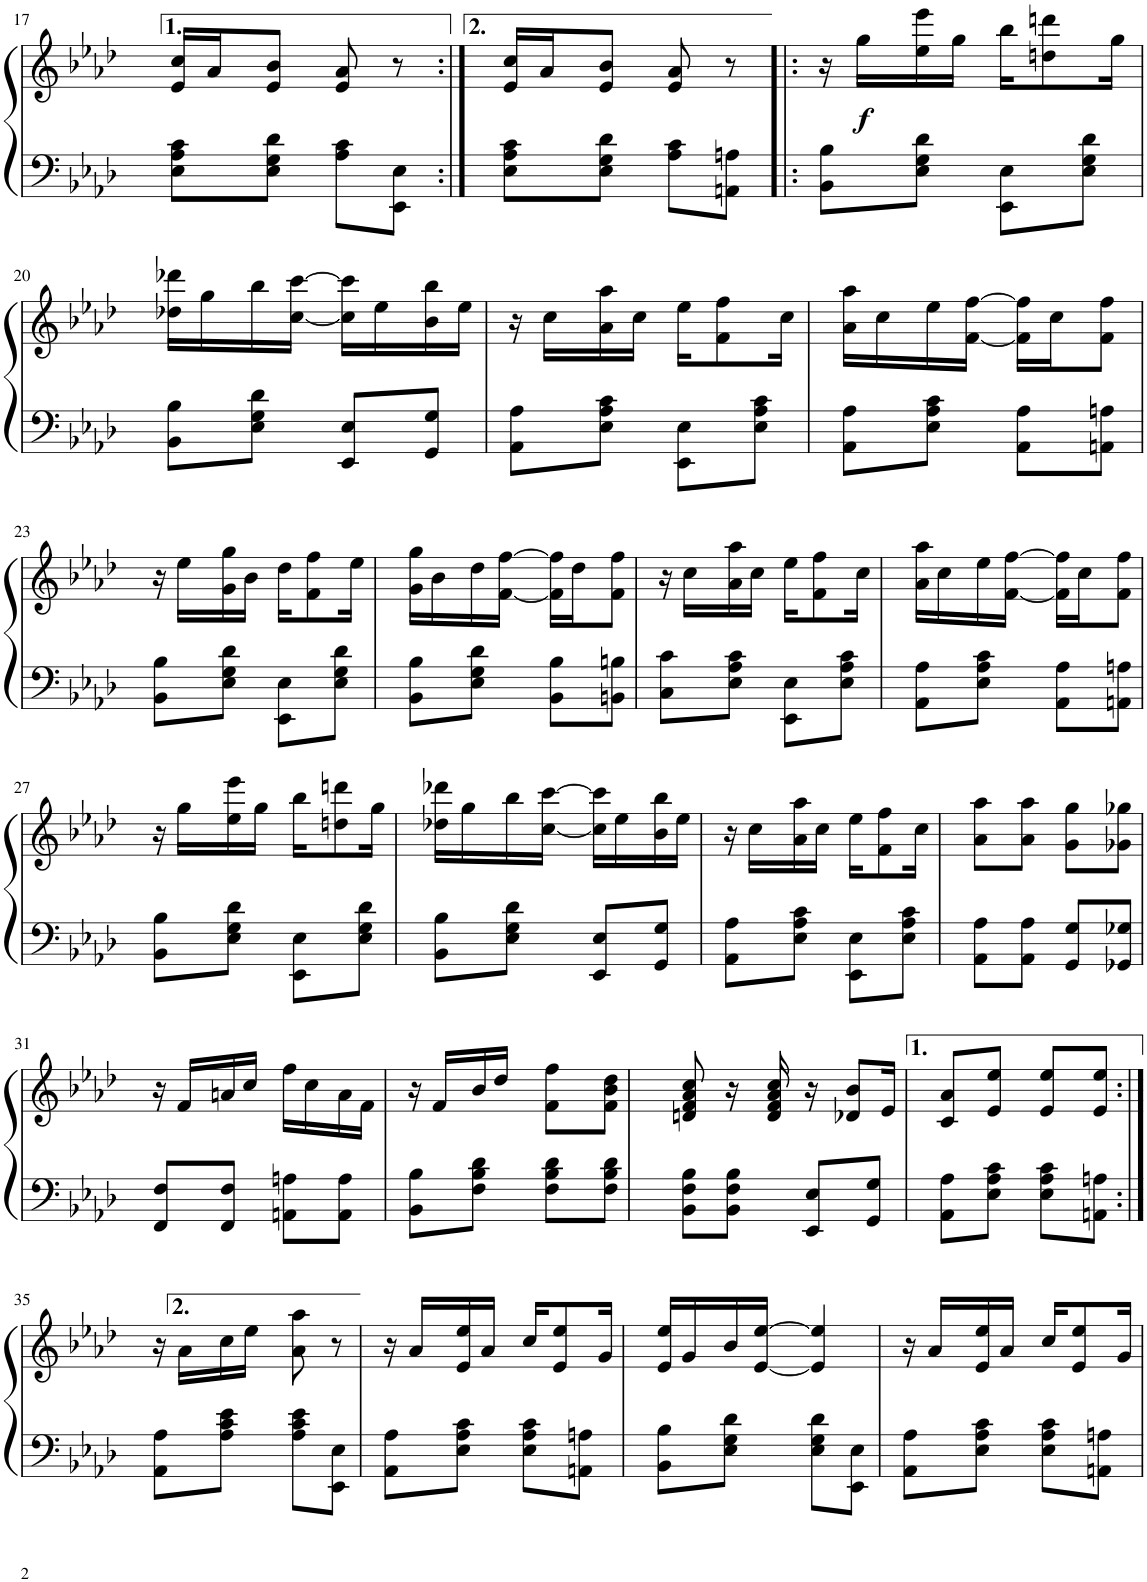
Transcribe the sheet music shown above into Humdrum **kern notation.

**kern	**kern	**dynam
*part1	*part1	*part1
*staff2	*staff1	*staff1/2
*I"피아노	*	*
!!LO:PB:g=z
*clefF4	*clefG2	*
*k[b-e-a-d-]	*k[b-e-a-d-]	*
*M2/4	*M2/4	*
=17	=17	=17
8E-\ 8A-\ 8c\L	16e-/ 16cc/LL	.
.	16a-/J	.
8E-\ 8G\ 8d-\J	8e-/ 8b-/J	.
8A-\ 8c\L	8e-/ 8a-/	.
8EE-\ 8E-\J	8r	.
=18:|!	=18:|!	=18:|!
8E-\ 8A-\ 8c\L	16e-/ 16cc/LL	.
.	16a-/J	.
8E-\ 8G\ 8d-\J	8e-/ 8b-/J	.
8A-\ 8c\L	8e-/ 8a-/	.
8AAn\ 8An\J	8r	.
=19!|:	=19!|:	=19!|:
8BB-\ 8B-\L	16r	.
!	!	!LO:DY:b
.	16gg\LL	f
8E-\ 8G\ 8d-\J	16ee-\ 16eee-\	.
.	16gg\JJ	.
8EE-\ 8E-\L	16bb-\KL	.
.	8ddn\ 8dddn\	.
8E-\ 8G\ 8d-\J	.	.
.	16gg\Jk	.
!!LO:LB:g=z
=20	=20	=20
8BB-\ 8B-\L	16dd-X\ 16ddd-X\LL	.
.	16gg\	.
8E-\ 8G\ 8d-\J	16bb-\	.
.	[16cc\ [16ccc\JJ	.
8EE-/ 8E-/L	16cc\] 16ccc\]LL	.
.	16ee-\	.
8GG/ 8G/J	16b-\ 16bb-\	.
.	16ee-\JJ	.
=21	=21	=21
8AA-\ 8A-\L	16r	.
.	16cc\LL	.
8E-\ 8A-\ 8c\J	16a-\ 16aa-\	.
.	16cc\JJ	.
8EE-\ 8E-\L	16ee-\KL	.
.	8f\ 8ff\	.
8E-\ 8A-\ 8c\J	.	.
.	16cc\Jk	.
=22	=22	=22
8AA-\ 8A-\L	16a-\ 16aa-\LL	.
.	16cc\	.
8E-\ 8A-\ 8c\J	16ee-\	.
.	[16f\ [16ff\JJ	.
8AA-\ 8A-\L	16f\] 16ff\]LL	.
.	16cc\J	.
8AAn\ 8An\J	8f\ 8ff\J	.
!!LO:LB:g=z
=23	=23	=23
8BB-\ 8B-\L	16r	.
.	16ee-\LL	.
8E-\ 8G\ 8d-\J	16g\ 16gg\	.
.	16b-\JJ	.
8EE-\ 8E-\L	16dd-\KL	.
.	8f\ 8ff\	.
8E-\ 8G\ 8d-\J	.	.
.	16ee-\Jk	.
=24	=24	=24
8BB-\ 8B-\L	16g\ 16gg\LL	.
.	16b-\	.
8E-\ 8G\ 8d-\J	16dd-\	.
.	[16f\ [16ff\JJ	.
8BB-\ 8B-\L	16f\] 16ff\]LL	.
.	16dd-\J	.
8BBn\ 8Bn\J	8f\ 8ff\J	.
=25	=25	=25
8C\ 8c\L	16r	.
.	16cc\LL	.
8E-\ 8A-\ 8c\J	16a-\ 16aa-\	.
.	16cc\JJ	.
8EE-\ 8E-\L	16ee-\KL	.
.	8f\ 8ff\	.
8E-\ 8A-\ 8c\J	.	.
.	16cc\Jk	.
=26	=26	=26
8AA-\ 8A-\L	16a-\ 16aa-\LL	.
.	16cc\	.
8E-\ 8A-\ 8c\J	16ee-\	.
.	[16f\ [16ff\JJ	.
8AA-\ 8A-\L	16f\] 16ff\]LL	.
.	16cc\J	.
8AAn\ 8An\J	8f\ 8ff\J	.
!!LO:LB:g=z
=27	=27	=27
8BB-\ 8B-\L	16r	.
.	16gg\LL	.
8E-\ 8G\ 8d-\J	16ee-\ 16eee-\	.
.	16gg\JJ	.
8EE-\ 8E-\L	16bb-\KL	.
.	8ddn\ 8dddn\	.
8E-\ 8G\ 8d-\J	.	.
.	16gg\Jk	.
=28	=28	=28
8BB-\ 8B-\L	16dd-X\ 16ddd-X\LL	.
.	16gg\	.
8E-\ 8G\ 8d-\J	16bb-\	.
.	[16cc\ [16ccc\JJ	.
8EE-/ 8E-/L	16cc\] 16ccc\]LL	.
.	16ee-\	.
8GG/ 8G/J	16b-\ 16bb-\	.
.	16ee-\JJ	.
=29	=29	=29
8AA-\ 8A-\L	16r	.
.	16cc\LL	.
8E-\ 8A-\ 8c\J	16a-\ 16aa-\	.
.	16cc\JJ	.
8EE-\ 8E-\L	16ee-\KL	.
.	8f\ 8ff\	.
8E-\ 8A-\ 8c\J	.	.
.	16cc\Jk	.
=30	=30	=30
8AA-\ 8A-\L	8a-\ 8aa-\L	.
8AA-\ 8A-\J	8a-\ 8aa-\J	.
8GG/ 8G/L	8g\ 8gg\L	.
8GG-X/ 8G-X/J	8g-X\ 8gg-X\J	.
!!LO:LB:g=z
=31	=31	=31
8FF/ 8F/L	16r	.
.	16f/LL	.
8FF/ 8F/J	16an/	.
.	16cc/JJ	.
8AAn\ 8An\L	16ff\LL	.
.	16cc\	.
8AA\ 8A\J	16a\	.
.	16f\JJ	.
=32	=32	=32
8BB-\ 8B-\L	16r	.
.	16f/LL	.
8F\ 8B-\ 8d-\J	16b-/	.
.	16dd-/JJ	.
8F\ 8B-\ 8d-\L	8f\ 8ff\L	.
8F\ 8B-\ 8d-\J	8f\ 8b-\ 8dd-\J	.
=33	=33	=33
8BB-\ 8F\ 8B-\L	8dn/ 8f/ 8a-/ 8cc/	.
8BB-\ 8F\ 8B-\J	16r	.
.	16d/ 16f/ 16a-/ 16cc/	.
8EE-/ 8E-/L	16r	.
.	8d-X/ 8b-/L	.
8GG/ 8G/J	.	.
.	16e-/Jk	.
=34	=34	=34
8AA-\ 8A-\L	8c/ 8a-/L	.
8E-\ 8A-\ 8c\J	8e-/ 8ee-/J	.
8E-\ 8A-\ 8c\L	8e-/ 8ee-/L	.
8AAn\ 8An\J	8e-/ 8ee-/J	.
!!LO:LB:g=z
=35:|!	=35:|!	=35:|!
8AA-\ 8A-\L	16r	.
.	16a-\LL	.
8A-\ 8c\ 8e-\J	16cc\	.
.	16ee-\JJ	.
8A-\ 8c\ 8e-\L	8a-\ 8aa-\	.
8EE-\ 8E-\J	8r	.
=36	=36	=36
8AA-\ 8A-\L	16r	.
.	16a-/LL	.
8E-\ 8A-\ 8c\J	16e-/ 16ee-/	.
.	16a-/JJ	.
8E-\ 8A-\ 8c\L	16cc/KL	.
.	8e-/ 8ee-/	.
8AAn\ 8An\J	.	.
.	16g/Jk	.
=37	=37	=37
8BB-\ 8B-\L	16e-/ 16ee-/LL	.
.	16g/	.
8E-\ 8G\ 8d-\J	16b-/	.
.	[16e-/ [16ee-/JJ	.
8E-\ 8G\ 8d-\L	4e-/] 4ee-/]	.
8EE-\ 8E-\J	.	.
=38	=38	=38
8AA-\ 8A-\L	16r	.
.	16a-/LL	.
8E-\ 8A-\ 8c\J	16e-/ 16ee-/	.
.	16a-/JJ	.
8E-\ 8A-\ 8c\L	16cc/KL	.
.	8e-/ 8ee-/	.
8AAn\ 8An\J	.	.
.	16g/Jk	.
=	=	=
*-	*-	*-
